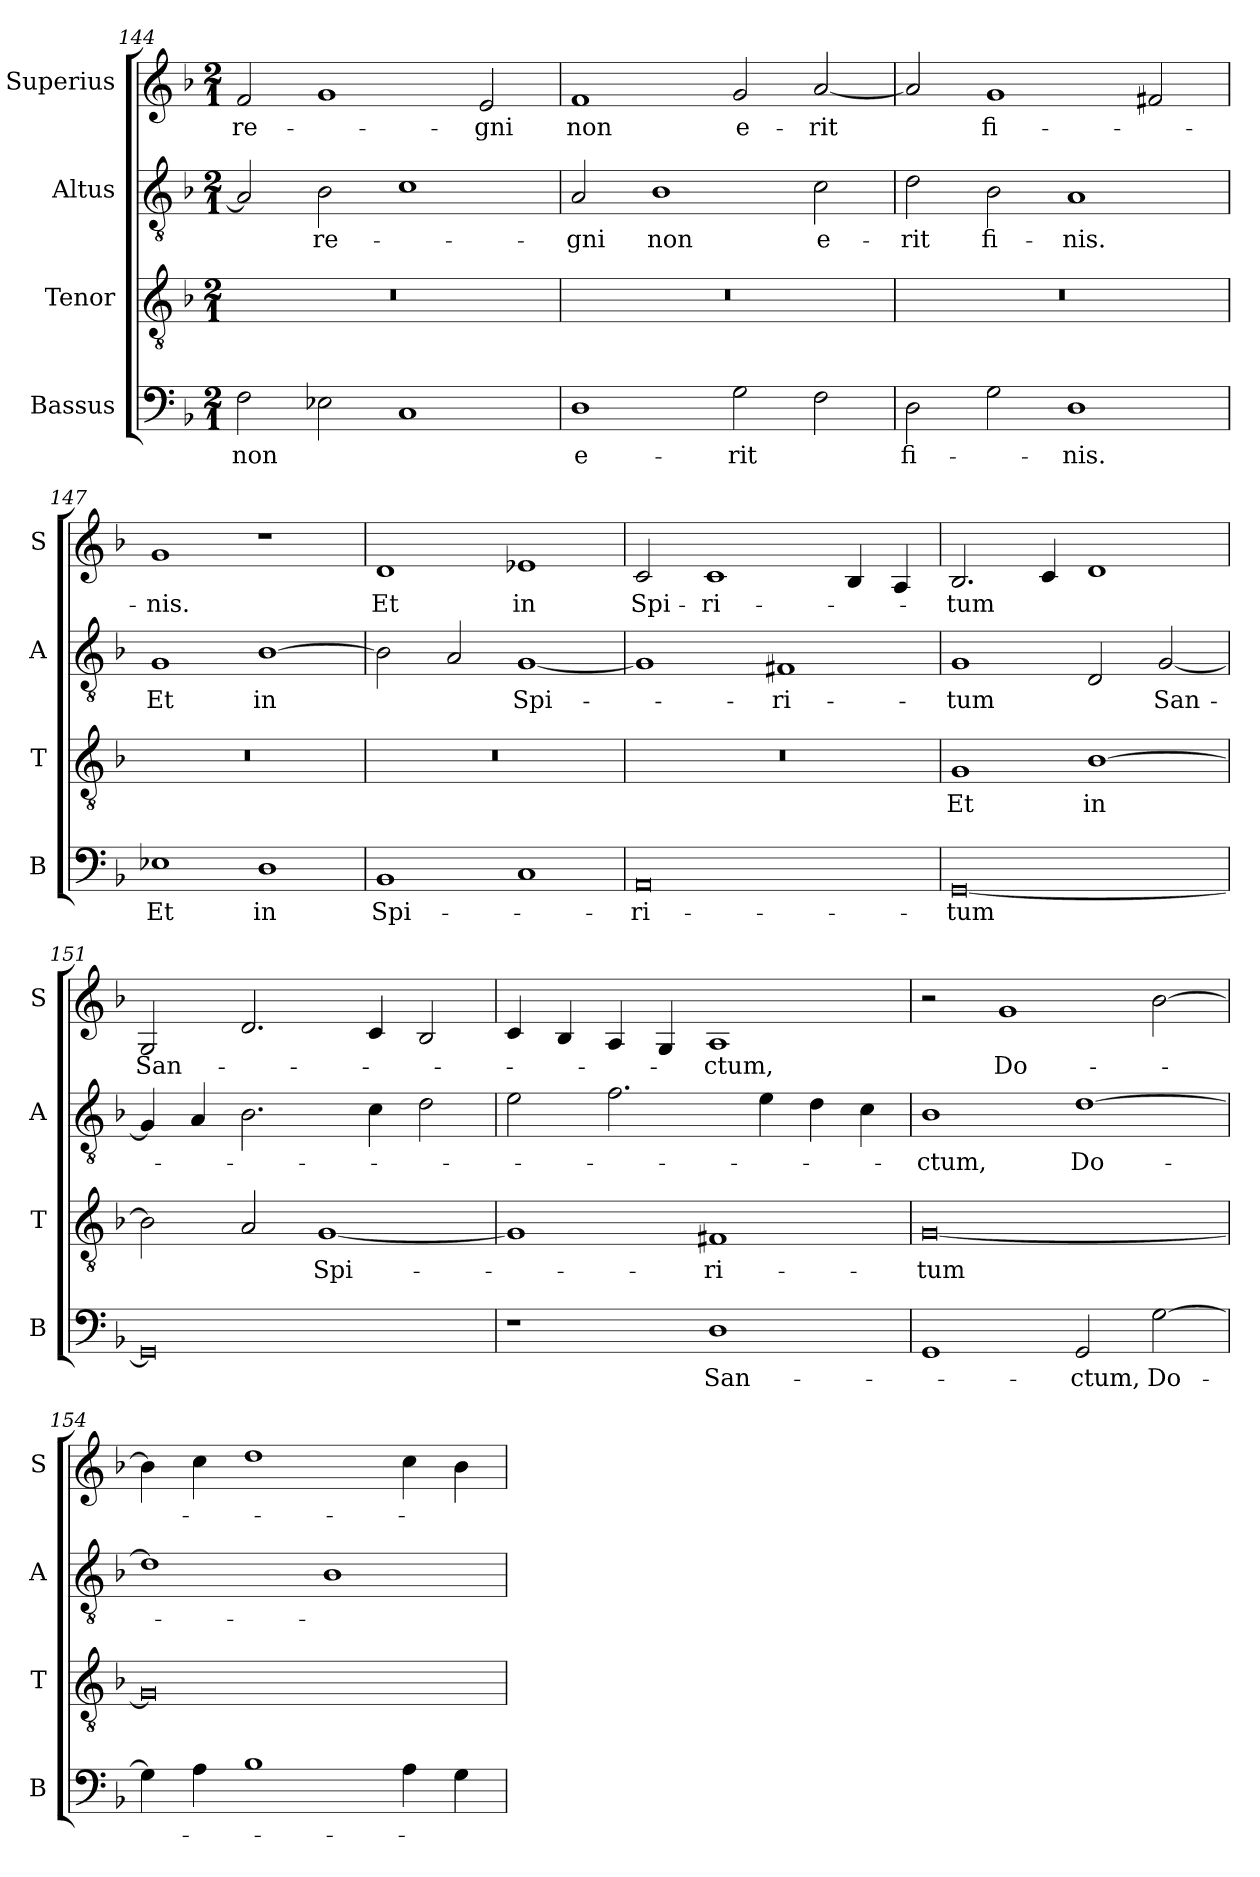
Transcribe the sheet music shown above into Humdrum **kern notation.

**kern	**text	**kern	**text	**kern	**text	**kern	**text
*part4	*part4	*part3	*part3	*part2	*part2	*part1	*part1
*staff4	*staff4	*staff3	*staff3	*staff2	*staff2	*staff1	*staff1
*I"Bassus	*	*I"Tenor	*	*I"Altus	*	*I"Superius	*
*I'B	*	*I'T	*	*I'A	*	*I'S	*
*clefF4	*	*clefGv2	*	*clefGv2	*	*clefG2	*
*k[b-]	*	*k[b-]	*	*k[b-]	*	*k[b-]	*
*M2/1	*	*M2/1	*	*M2/1	*	*M2/1	*
=144	=144	=144	=144	=144	=144	=144	=144
2F	non	0r	.	2A]	.	2f	re-
2E-i	.	.	.	2B-	re-	1g	.
1C	.	.	.	1c	.	.	.
.	.	.	.	.	.	2e	-gni
=145	=145	=145	=145	=145	=145	=145	=145
1D	e-	0r	.	2A	-gni	1f	non
.	.	.	.	1B-	non	.	.
2G	-rit	.	.	.	.	2g	e-
2F	.	.	.	2c	e-	[2a	-rit
=146	=146	=146	=146	=146	=146	=146	=146
2D	fi-	0r	.	2d	-rit	2a]	.
2G	.	.	.	2B-	fi-	1g	fi-
1D	-nis.	.	.	1A	-nis.	.	.
.	.	.	.	.	.	2f#X	.
=147	=147	=147	=147	=147	=147	=147	=147
1E-X	Et	0r	.	1G	Et	1g	-nis.
1D	in	.	.	[1B-	in	1r	.
=148	=148	=148	=148	=148	=148	=148	=148
1BB-	Spi-	0r	.	2B-]	.	1d	Et
.	.	.	.	2A	.	.	.
1C	.	.	.	[1G	Spi-	1e-X	in
=149	=149	=149	=149	=149	=149	=149	=149
0AA	-ri-	0r	.	1G]	.	2c	Spi-
.	.	.	.	.	.	1c	-ri-
.	.	.	.	1F#X	-ri-	.	.
.	.	.	.	.	.	4B-	.
.	.	.	.	.	.	4A	.
=150	=150	=150	=150	=150	=150	=150	=150
!	!	!	!LO:LY:i	!	!	!	!
[0GG	-tum	1G	Et	1G	-tum	2.B-	-tum
.	.	.	.	.	.	4c	.
!	!	!	!LO:LY:i	!	!	!	!
.	.	[1B-	in	2D	.	1d	.
.	.	.	.	[2G	San-	.	.
=151	=151	=151	=151	=151	=151	=151	=151
0GG]	.	2B-]	.	4G]	.	2G	San-
.	.	.	.	4A	.	.	.
.	.	2A	.	2.B-	.	2.d	.
!	!	!	!LO:LY:i	!	!	!	!
.	.	[1G	Spi-	.	.	.	.
.	.	.	.	4c	.	4c	.
.	.	.	.	2d	.	2B-	.
=152	=152	=152	=152	=152	=152	=152	=152
1r	.	1G]	.	2e	.	4c	.
.	.	.	.	.	.	4B-	.
.	.	.	.	2.f	.	4A	.
.	.	.	.	.	.	4G	.
!	!	!	!LO:LY:i	!	!	!	!
1D	San-	1F#i	-ri-	.	.	1A	-ctum,
.	.	.	.	4e	.	.	.
.	.	.	.	4d	.	.	.
.	.	.	.	4c	.	.	.
=153	=153	=153	=153	=153	=153	=153	=153
!	!	!	!LO:LY:i	!	!	!	!
1GG	.	[0G	-tum	1B-	-ctum,	2r	.
.	.	.	.	.	.	1g	Do-
2GG	-ctum,	.	.	[1d	Do-	.	.
[2G	Do-	.	.	.	.	[2b-	.
=154	=154	=154	=154	=154	=154	=154	=154
4G]	.	0G]	.	1d]	.	4b-]	.
4A	.	.	.	.	.	4cc	.
1B-	.	.	.	.	.	1dd	.
.	.	.	.	1B-	.	.	.
4A	.	.	.	.	.	4cc	.
4G	.	.	.	.	.	4b-	.
=	=	=	=	=	=	=	=
*-	*-	*-	*-	*-	*-	*-	*-
